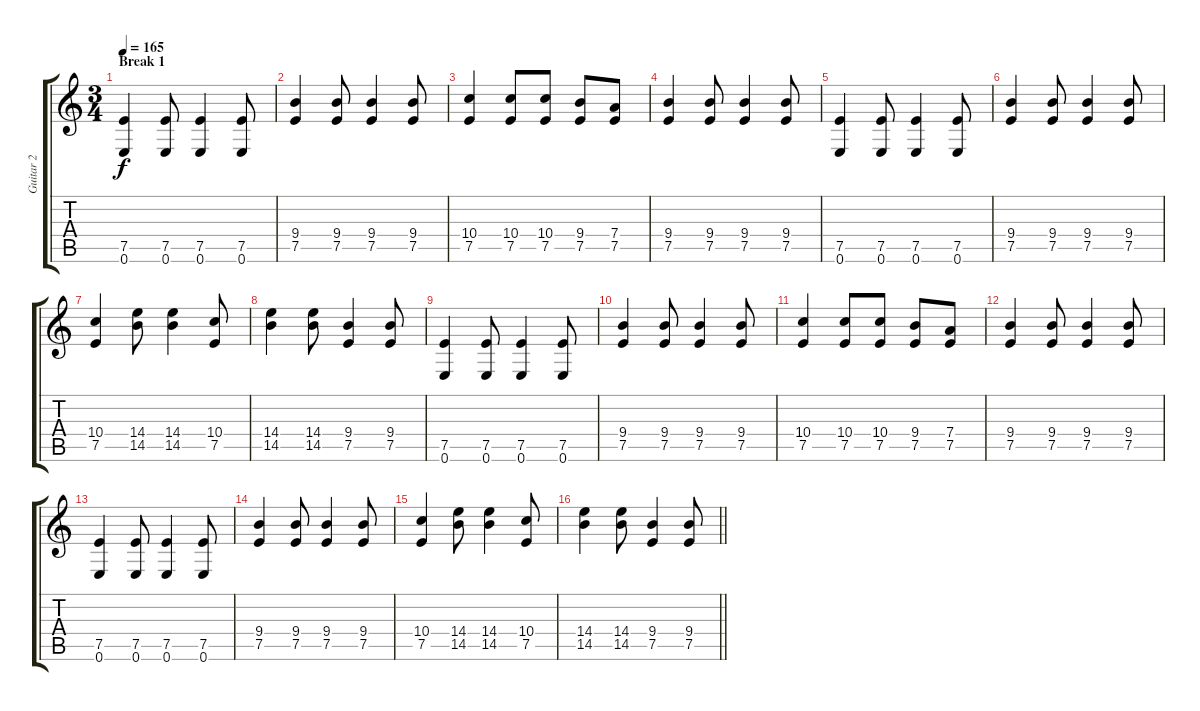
\track ("Guitar 2" "Guitar 2") {instrument distortionguitar}
\staff {score tabs}
\tuning (E4 B3 G3 D3 A2 E2) {hide}
\ts (3 4)
\section ("" "Break 1")
\tempo 165
\clef g2
\ks c
(7.5 0.6).4{dy f} (7.5 0.6).8 (7.5 0.6).4 (7.5 0.6).8 |
(9.4 7.5).4 (9.4 7.5).8 (9.4 7.5).4 (9.4 7.5).8 |
(10.4 7.5).4 (10.4 7.5).8 (10.4 7.5).8 (9.4 7.5).8 (7.4 7.5).8 |
(9.4 7.5).4 (9.4 7.5).8 (9.4 7.5).4 (9.4 7.5).8 |
(7.5 0.6).4 (7.5 0.6).8 (7.5 0.6).4 (7.5 0.6).8 |
(9.4 7.5).4 (9.4 7.5).8 (9.4 7.5).4 (9.4 7.5).8 |
(10.4 7.5).4 (14.4 14.5).8 (14.4 14.5).4 (10.4 7.5).8 |
(14.4 14.5).4 (14.4 14.5).8 (9.4 7.5).4 (9.4 7.5).8 |
(7.5 0.6).4 (7.5 0.6).8 (7.5 0.6).4 (7.5 0.6).8 |
(9.4 7.5).4 (9.4 7.5).8 (9.4 7.5).4 (9.4 7.5).8 |
(10.4 7.5).4 (10.4 7.5).8 (10.4 7.5).8 (9.4 7.5).8 (7.4 7.5).8 |
(9.4 7.5).4 (9.4 7.5).8 (9.4 7.5).4 (9.4 7.5).8 |
(7.5 0.6).4 (7.5 0.6).8 (7.5 0.6).4 (7.5 0.6).8 |
(9.4 7.5).4 (9.4 7.5).8 (9.4 7.5).4 (9.4 7.5).8 |
(10.4 7.5).4 (14.4 14.5).8 (14.4 14.5).4 (10.4 7.5).8 |
\barLineRight lightlight
(14.4 14.5).4 (14.4 14.5).8 (9.4 7.5).4 (9.4 7.5).8
